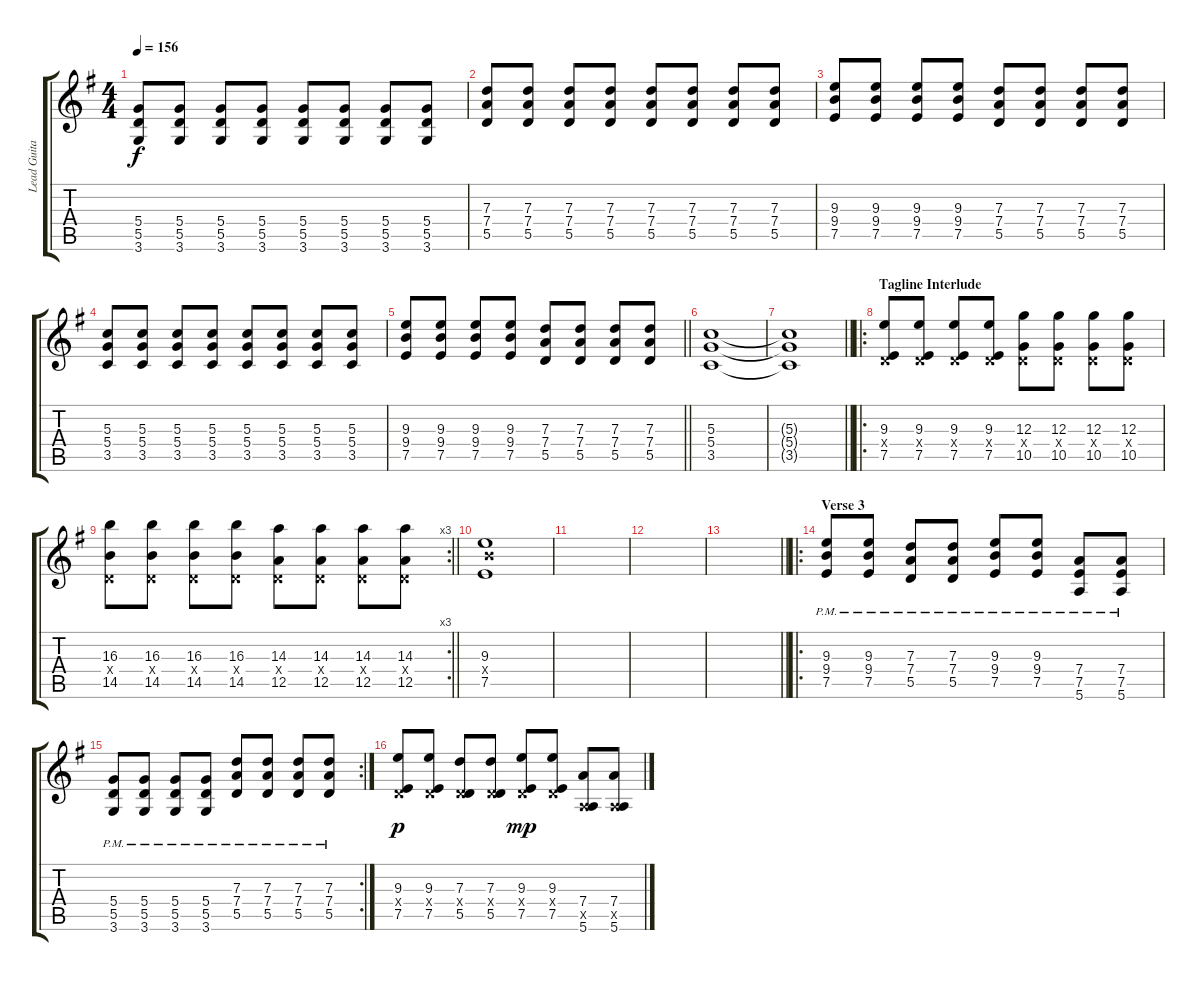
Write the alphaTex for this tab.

\track ("Lead Guitar" "Lead Guita") {instrument distortionguitar}
\staff {score tabs}
\tuning (E4 B3 G3 D3 A2 E2) {hide}
\ts (4 4)
\tempo 156
\clef g2
\ks g
(5.4 5.5 3.6).8{dy f} (5.4 5.5 3.6).8 (5.4 5.5 3.6).8 (5.4 5.5 3.6).8 (5.4 5.5 3.6).8 (5.4 5.5 3.6).8 (5.4 5.5 3.6).8 (5.4 5.5 3.6).8 |
(7.3 7.4 5.5).8 (7.3 7.4 5.5).8 (7.3 7.4 5.5).8 (7.3 7.4 5.5).8 (7.3 7.4 5.5).8 (7.3 7.4 5.5).8 (7.3 7.4 5.5).8 (7.3 7.4 5.5).8 |
(9.3 9.4 7.5).8 (9.3 9.4 7.5).8 (9.3 9.4 7.5).8 (9.3 9.4 7.5).8 (7.3 7.4 5.5).8 (7.3 7.4 5.5).8 (7.3 7.4 5.5).8 (7.3 7.4 5.5).8 |
(5.3 5.4 3.5).8 (5.3 5.4 3.5).8 (5.3 5.4 3.5).8 (5.3 5.4 3.5).8 (5.3 5.4 3.5).8 (5.3 5.4 3.5).8 (5.3 5.4 3.5).8 (5.3 5.4 3.5).8 |
\barLineRight lightlight
(9.3 9.4 7.5).8 (9.3 9.4 7.5).8 (9.3 9.4 7.5).8 (9.3 9.4 7.5).8 (7.3 7.4 5.5).8 (7.3 7.4 5.5).8 (7.3 7.4 5.5).8 (7.3 7.4 5.5).8 |
(5.3 5.4 3.5).1 |
\barLineRight lightlight
(5.3{t} 5.4{t} 3.5{t}).1 |
\ro
\section ("" "Tagline Interlude")
(9.3 0.4{x} 7.5).8 (9.3 0.4{x} 7.5).8 (9.3 0.4{x} 7.5).8 (9.3 0.4{x} 7.5).8 (12.3 0.4{x} 10.5).8 (12.3 0.4{x} 10.5).8 (12.3 0.4{x} 10.5).8 (12.3 0.4{x} 10.5).8 |
\rc 3
\barLineRight lightlight
(16.3 0.4{x} 14.5).8 (16.3 0.4{x} 14.5).8 (16.3 0.4{x} 14.5).8 (16.3 0.4{x} 14.5).8 (14.3 0.4{x} 12.5).8 (14.3 0.4{x} 12.5).8 (14.3 0.4{x} 12.5).8 (14.3 0.4{x} 12.5).8 |
(9.3 9.4{x} 7.5).1 |
|
|
\barLineRight lightlight
|
\ro
\section ("" "Verse 3")
(9.3{pm} 9.4{pm} 7.5{pm}).8 (9.3{pm} 9.4{pm} 7.5{pm}).8 (7.3{pm} 7.4{pm} 5.5{pm}).8 (7.3{pm} 7.4{pm} 5.5{pm}).8 (9.3{pm} 9.4{pm} 7.5{pm}).8 (9.3{pm} 9.4{pm} 7.5{pm}).8 (7.4{pm} 7.5{pm} 5.6{pm}).8 (7.4{pm} 7.5{pm} 5.6{pm}).8 |
\rc 2
(5.4{pm} 5.5{pm} 3.6{pm}).8 (5.4{pm} 5.5{pm} 3.6{pm}).8 (5.4{pm} 5.5{pm} 3.6{pm}).8 (5.4{pm} 5.5{pm} 3.6{pm}).8 (7.3{pm} 7.4{pm} 5.5{pm}).8 (7.3{pm} 7.4{pm} 5.5{pm}).8 (7.3{pm} 7.4{pm} 5.5{pm}).8 (7.3{pm} 7.4{pm} 5.5{pm}).8 |
(9.3 0.4{x} 7.5).8{dy p} (9.3 0.4{x} 7.5).8 (7.3 0.4{x} 5.5).8 (7.3 0.4{x} 5.5).8 (9.3 0.4{x} 7.5).8{dy mp} (9.3 0.4{x} 7.5).8 (7.4 0.5{x} 5.6).8 (7.4 0.5{x} 5.6).8
